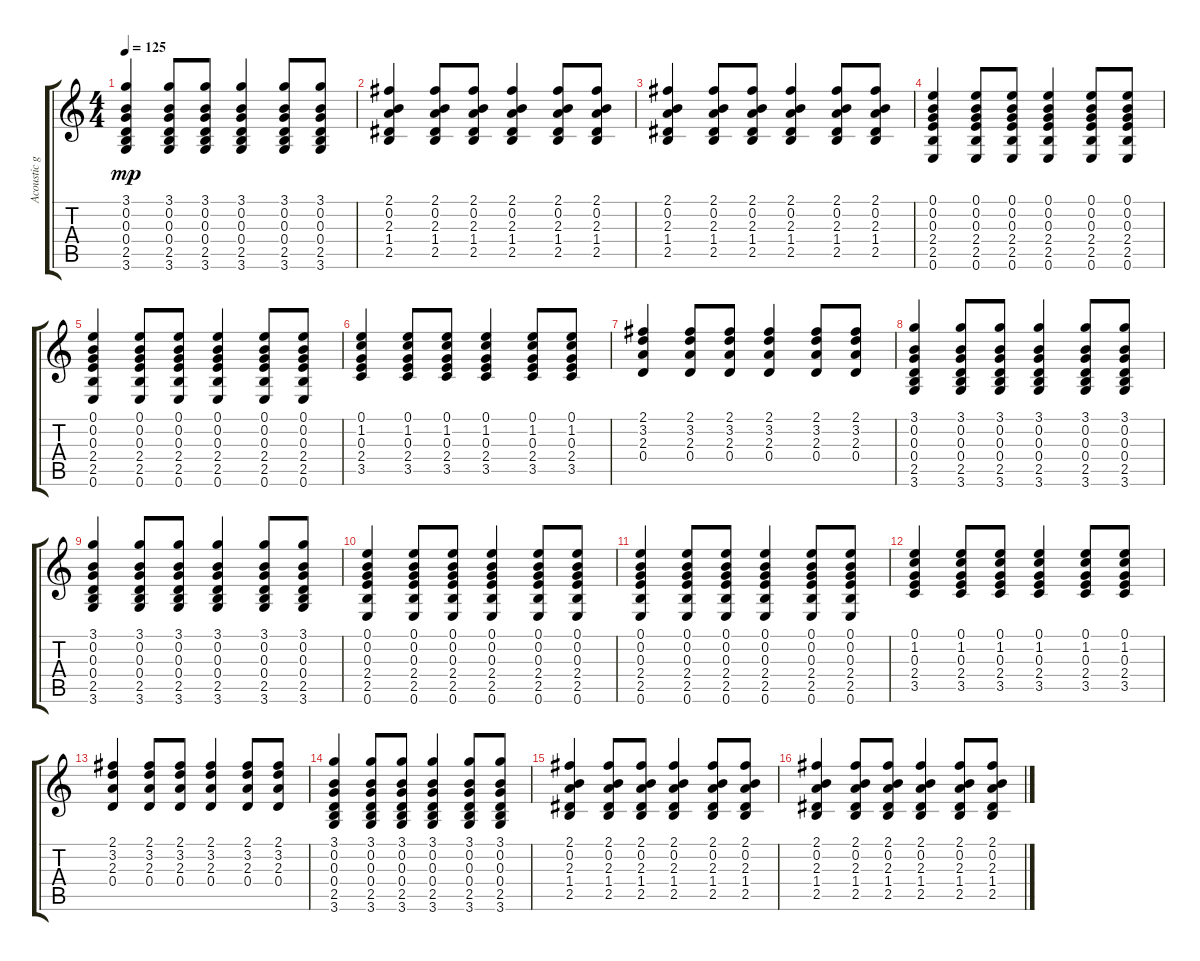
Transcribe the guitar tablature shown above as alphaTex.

\track ("Acoustic guitar II" "Acoustic g") {instrument acousticguitarsteel}
\staff {score tabs}
\tuning (E4 B3 G3 D3 A2 E2) {hide}
\ts (4 4)
\tempo 125
\clef g2
\ks c
(3.1 0.2 0.3 0.4 2.5 3.6).4{dy mp} (3.1 0.2 0.3 0.4 2.5 3.6).8 (3.1 0.2 0.3 0.4 2.5 3.6).8 (3.1 0.2 0.3 0.4 2.5 3.6).4 (3.1 0.2 0.3 0.4 2.5 3.6).8 (3.1 0.2 0.3 0.4 2.5 3.6).8 |
(2.1 0.2 2.3 1.4 2.5).4 (2.1 0.2 2.3 1.4 2.5).8 (2.1 0.2 2.3 1.4 2.5).8 (2.1 0.2 2.3 1.4 2.5).4 (2.1 0.2 2.3 1.4 2.5).8 (2.1 0.2 2.3 1.4 2.5).8 |
(2.1 0.2 2.3 1.4 2.5).4 (2.1 0.2 2.3 1.4 2.5).8 (2.1 0.2 2.3 1.4 2.5).8 (2.1 0.2 2.3 1.4 2.5).4 (2.1 0.2 2.3 1.4 2.5).8 (2.1 0.2 2.3 1.4 2.5).8 |
(0.1 0.2 0.3 2.4 2.5 0.6).4 (0.1 0.2 0.3 2.4 2.5 0.6).8 (0.1 0.2 0.3 2.4 2.5 0.6).8 (0.1 0.2 0.3 2.4 2.5 0.6).4 (0.1 0.2 0.3 2.4 2.5 0.6).8 (0.1 0.2 0.3 2.4 2.5 0.6).8 |
(0.1 0.2 0.3 2.4 2.5 0.6).4 (0.1 0.2 0.3 2.4 2.5 0.6).8 (0.1 0.2 0.3 2.4 2.5 0.6).8 (0.1 0.2 0.3 2.4 2.5 0.6).4 (0.1 0.2 0.3 2.4 2.5 0.6).8 (0.1 0.2 0.3 2.4 2.5 0.6).8 |
(0.1 1.2 0.3 2.4 3.5).4 (0.1 1.2 0.3 2.4 3.5).8 (0.1 1.2 0.3 2.4 3.5).8 (0.1 1.2 0.3 2.4 3.5).4 (0.1 1.2 0.3 2.4 3.5).8 (0.1 1.2 0.3 2.4 3.5).8 |
(2.1 3.2 2.3 0.4).4 (2.1 3.2 2.3 0.4).8 (2.1 3.2 2.3 0.4).8 (2.1 3.2 2.3 0.4).4 (2.1 3.2 2.3 0.4).8 (2.1 3.2 2.3 0.4).8 |
(3.1 0.2 0.3 0.4 2.5 3.6).4 (3.1 0.2 0.3 0.4 2.5 3.6).8 (3.1 0.2 0.3 0.4 2.5 3.6).8 (3.1 0.2 0.3 0.4 2.5 3.6).4 (3.1 0.2 0.3 0.4 2.5 3.6).8 (3.1 0.2 0.3 0.4 2.5 3.6).8 |
(3.1 0.2 0.3 0.4 2.5 3.6).4 (3.1 0.2 0.3 0.4 2.5 3.6).8 (3.1 0.2 0.3 0.4 2.5 3.6).8 (3.1 0.2 0.3 0.4 2.5 3.6).4 (3.1 0.2 0.3 0.4 2.5 3.6).8 (3.1 0.2 0.3 0.4 2.5 3.6).8 |
(0.1 0.2 0.3 2.4 2.5 0.6).4 (0.1 0.2 0.3 2.4 2.5 0.6).8 (0.1 0.2 0.3 2.4 2.5 0.6).8 (0.1 0.2 0.3 2.4 2.5 0.6).4 (0.1 0.2 0.3 2.4 2.5 0.6).8 (0.1 0.2 0.3 2.4 2.5 0.6).8 |
(0.1 0.2 0.3 2.4 2.5 0.6).4 (0.1 0.2 0.3 2.4 2.5 0.6).8 (0.1 0.2 0.3 2.4 2.5 0.6).8 (0.1 0.2 0.3 2.4 2.5 0.6).4 (0.1 0.2 0.3 2.4 2.5 0.6).8 (0.1 0.2 0.3 2.4 2.5 0.6).8 |
(0.1 1.2 0.3 2.4 3.5).4 (0.1 1.2 0.3 2.4 3.5).8 (0.1 1.2 0.3 2.4 3.5).8 (0.1 1.2 0.3 2.4 3.5).4 (0.1 1.2 0.3 2.4 3.5).8 (0.1 1.2 0.3 2.4 3.5).8 |
(2.1 3.2 2.3 0.4).4 (2.1 3.2 2.3 0.4).8 (2.1 3.2 2.3 0.4).8 (2.1 3.2 2.3 0.4).4 (2.1 3.2 2.3 0.4).8 (2.1 3.2 2.3 0.4).8 |
(3.1 0.2 0.3 0.4 2.5 3.6).4 (3.1 0.2 0.3 0.4 2.5 3.6).8 (3.1 0.2 0.3 0.4 2.5 3.6).8 (3.1 0.2 0.3 0.4 2.5 3.6).4 (3.1 0.2 0.3 0.4 2.5 3.6).8 (3.1 0.2 0.3 0.4 2.5 3.6).8 |
(2.1 0.2 2.3 1.4 2.5).4 (2.1 0.2 2.3 1.4 2.5).8 (2.1 0.2 2.3 1.4 2.5).8 (2.1 0.2 2.3 1.4 2.5).4 (2.1 0.2 2.3 1.4 2.5).8 (2.1 0.2 2.3 1.4 2.5).8 |
(2.1 0.2 2.3 1.4 2.5).4 (2.1 0.2 2.3 1.4 2.5).8 (2.1 0.2 2.3 1.4 2.5).8 (2.1 0.2 2.3 1.4 2.5).4 (2.1 0.2 2.3 1.4 2.5).8 (2.1 0.2 2.3 1.4 2.5).8
